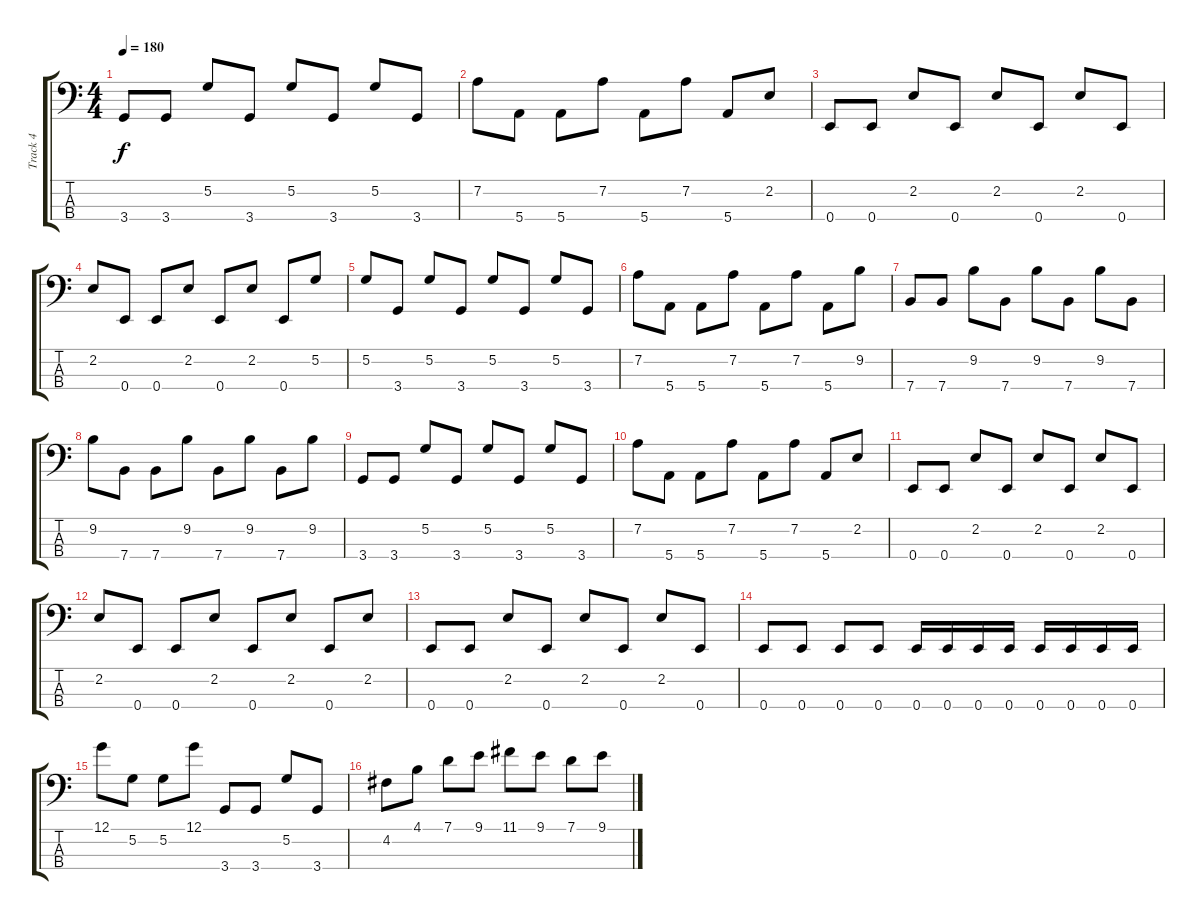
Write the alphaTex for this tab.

\track ("Track 4" "Track 4") {instrument electricbassfinger}
\staff {score tabs}
\tuning (G2 D2 A1 E1) {hide}
\ts (4 4)
\tempo 180
\clef f4
\ks c
3.4.8{dy f} 3.4.8 5.2.8 3.4.8 5.2.8 3.4.8 5.2.8 3.4.8 |
7.2.8 5.4.8 5.4.8 7.2.8 5.4.8 7.2.8 5.4.8 2.2.8 |
0.4.8 0.4.8 2.2.8 0.4.8 2.2.8 0.4.8 2.2.8 0.4.8 |
2.2.8 0.4.8 0.4.8 2.2.8 0.4.8 2.2.8 0.4.8 5.2.8 |
5.2.8 3.4.8 5.2.8 3.4.8 5.2.8 3.4.8 5.2.8 3.4.8 |
7.2.8 5.4.8 5.4.8 7.2.8 5.4.8 7.2.8 5.4.8 9.2.8 |
7.4.8 7.4.8 9.2.8 7.4.8 9.2.8 7.4.8 9.2.8 7.4.8 |
9.2.8 7.4.8 7.4.8 9.2.8 7.4.8 9.2.8 7.4.8 9.2.8 |
3.4.8 3.4.8 5.2.8 3.4.8 5.2.8 3.4.8 5.2.8 3.4.8 |
7.2.8 5.4.8 5.4.8 7.2.8 5.4.8 7.2.8 5.4.8 2.2.8 |
0.4.8 0.4.8 2.2.8 0.4.8 2.2.8 0.4.8 2.2.8 0.4.8 |
2.2.8 0.4.8 0.4.8 2.2.8 0.4.8 2.2.8 0.4.8 2.2.8 |
0.4.8 0.4.8 2.2.8 0.4.8 2.2.8 0.4.8 2.2.8 0.4.8 |
0.4.8 0.4.8 0.4.8 0.4.8 0.4.16 0.4.16 0.4.16 0.4.16 0.4.16 0.4.16 0.4.16 0.4.16 |
12.1.8 5.2.8 5.2.8 12.1.8 3.4.8 3.4.8 5.2.8 3.4.8 |
4.2.8 4.1.8 7.1.8 9.1.8 11.1.8 9.1.8 7.1.8 9.1.8
